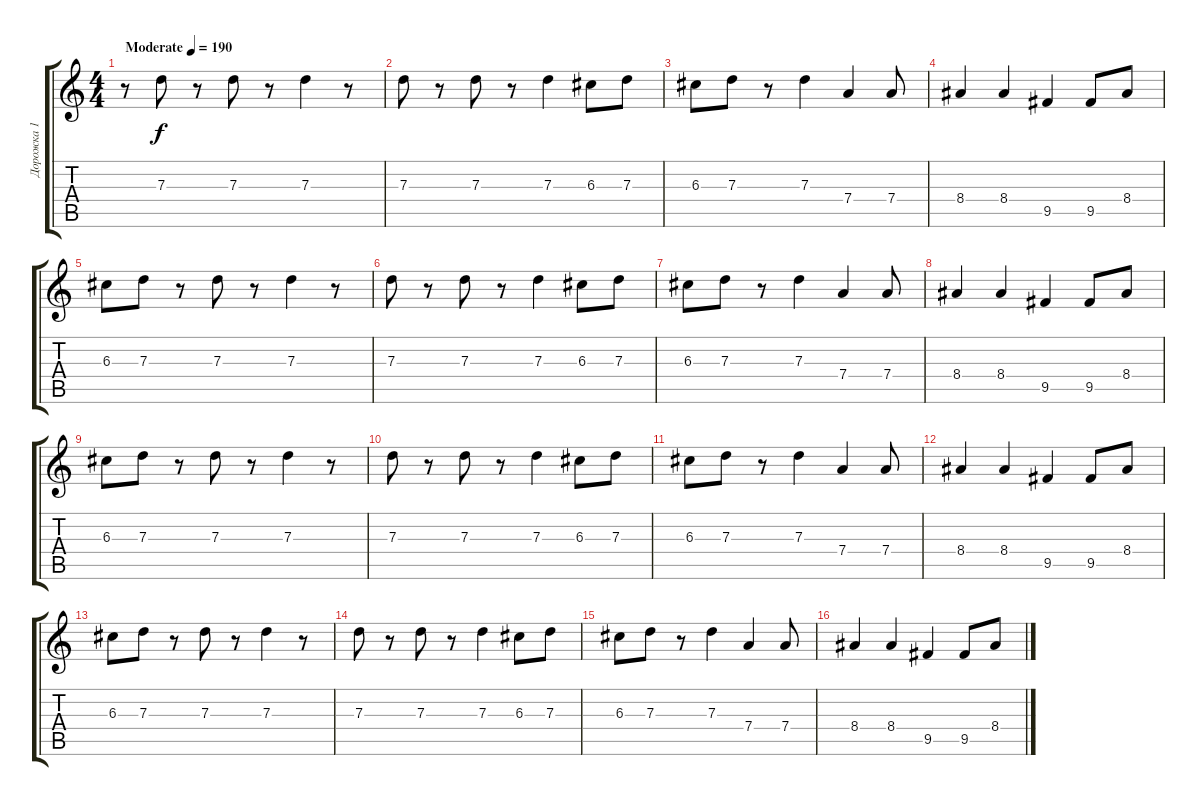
\track ("Дорожка 1" "Дорожка 1") {instrument distortionguitar}
\staff {score tabs}
\tuning (E4 B3 G3 D3 A2 E2) {hide}
\ts (4 4)
\tempo (190 "Moderate")
\clef g2
\ks c
r.8{dy f instrument distortionguitar} 7.3.8 r.8 7.3.8 r.8 7.3.4 r.8 |
7.3.8 r.8 7.3.8 r.8 7.3.4 6.3.8 7.3.8 |
6.3.8 7.3.8 r.8 7.3.4 7.4.4 7.4.8 |
8.4.4 8.4.4 9.5.4 9.5.8 8.4.8 |
6.3.8 7.3.8 r.8 7.3.8 r.8 7.3.4 r.8 |
7.3.8 r.8 7.3.8 r.8 7.3.4 6.3.8 7.3.8 |
6.3.8 7.3.8 r.8 7.3.4 7.4.4 7.4.8 |
8.4.4 8.4.4 9.5.4 9.5.8 8.4.8 |
6.3.8 7.3.8 r.8 7.3.8 r.8 7.3.4 r.8 |
7.3.8 r.8 7.3.8 r.8 7.3.4 6.3.8 7.3.8 |
6.3.8 7.3.8 r.8 7.3.4 7.4.4 7.4.8 |
8.4.4 8.4.4 9.5.4 9.5.8 8.4.8 |
6.3.8 7.3.8 r.8 7.3.8 r.8 7.3.4 r.8 |
7.3.8 r.8 7.3.8 r.8 7.3.4 6.3.8 7.3.8 |
6.3.8 7.3.8 r.8 7.3.4 7.4.4 7.4.8 |
8.4.4 8.4.4 9.5.4 9.5.8 8.4.8
